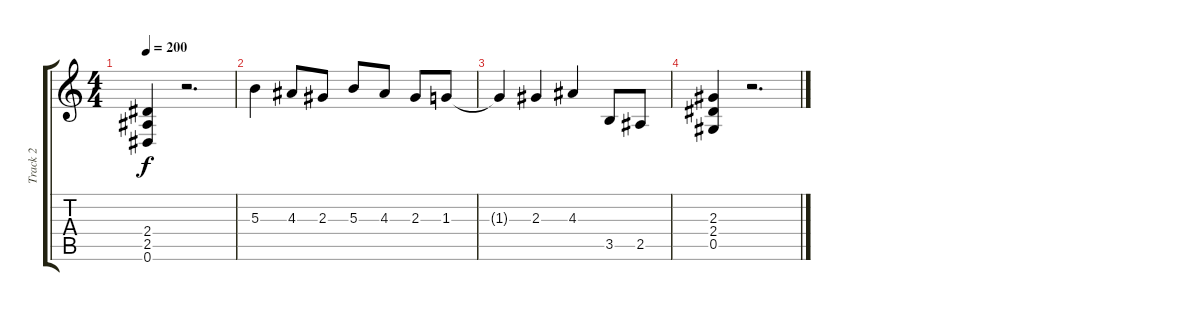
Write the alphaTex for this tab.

\track ("Track 2" "Track 2") {instrument distortionguitar}
\staff {score tabs}
\tuning (Eb4 Bb3 Gb3 Db3 Ab2 Eb2) {hide}
\ts (4 4)
\tempo 200
\clef g2
\ks c
(2.4 2.5 0.6).4{dy f} r.2{d} |
5.3.4 4.3.8 2.3.8 5.3.8 4.3.8 2.3.8 1.3.8 |
1.3{t}.4 2.3.4 4.3.4 3.5.8 2.5.8 |
(2.3 2.4 0.5).4 r.2{d}
